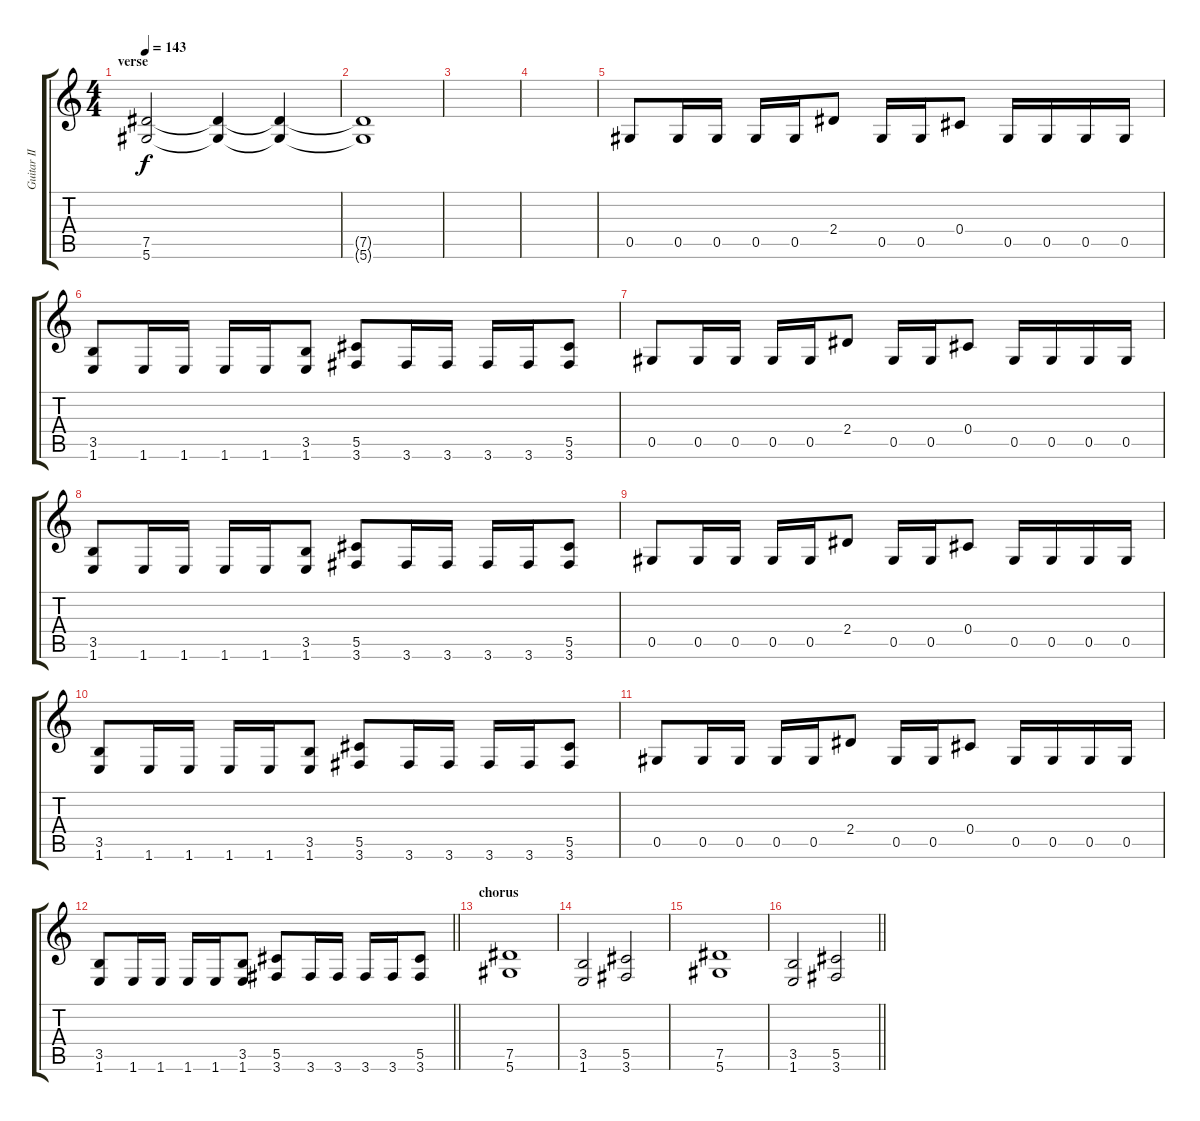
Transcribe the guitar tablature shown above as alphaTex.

\track ("Guitar II" "Guitar II") {instrument distortionguitar}
\staff {score tabs}
\tuning (Eb4 Bb3 Gb3 Db3 Ab2 Eb2) {hide}
\ts (4 4)
\section ("" "verse")
\tempo 143
\clef g2
\ks c
(7.5 5.6).2{dy f} (7.5{t} 5.6{t}).4{volume 7} (7.5{t} 5.6{t}).4 |
(7.5{t} 5.6{t}).1 |
|
|
0.5.8 0.5.16 0.5.16 0.5.16 0.5.16 2.4.8 0.5.16 0.5.16 0.4.8 0.5.16 0.5.16 0.5.16 0.5.16 |
(3.5 1.6).8 1.6.16 1.6.16 1.6.16 1.6.16 (3.5 1.6).8 (5.5 3.6).8 3.6.16 3.6.16 3.6.16 3.6.16 (5.5 3.6).8 |
0.5.8 0.5.16 0.5.16 0.5.16 0.5.16 2.4.8 0.5.16 0.5.16 0.4.8 0.5.16 0.5.16 0.5.16 0.5.16 |
(3.5 1.6).8 1.6.16 1.6.16 1.6.16 1.6.16 (3.5 1.6).8 (5.5 3.6).8 3.6.16 3.6.16 3.6.16 3.6.16 (5.5 3.6).8 |
0.5.8 0.5.16 0.5.16 0.5.16 0.5.16 2.4.8 0.5.16 0.5.16 0.4.8 0.5.16 0.5.16 0.5.16 0.5.16 |
(3.5 1.6).8 1.6.16 1.6.16 1.6.16 1.6.16 (3.5 1.6).8 (5.5 3.6).8 3.6.16 3.6.16 3.6.16 3.6.16 (5.5 3.6).8 |
0.5.8 0.5.16 0.5.16 0.5.16 0.5.16 2.4.8 0.5.16 0.5.16 0.4.8 0.5.16 0.5.16 0.5.16 0.5.16 |
\barLineRight lightlight
(3.5 1.6).8 1.6.16 1.6.16 1.6.16 1.6.16 (3.5 1.6).8 (5.5 3.6).8 3.6.16 3.6.16 3.6.16 3.6.16 (5.5 3.6).8 |
\section ("" "chorus")
(7.5 5.6).1 |
(3.5 1.6).2 (5.5 3.6).2 |
(7.5 5.6).1 |
\barLineRight lightlight
(3.5 1.6).2 (5.5 3.6).2
